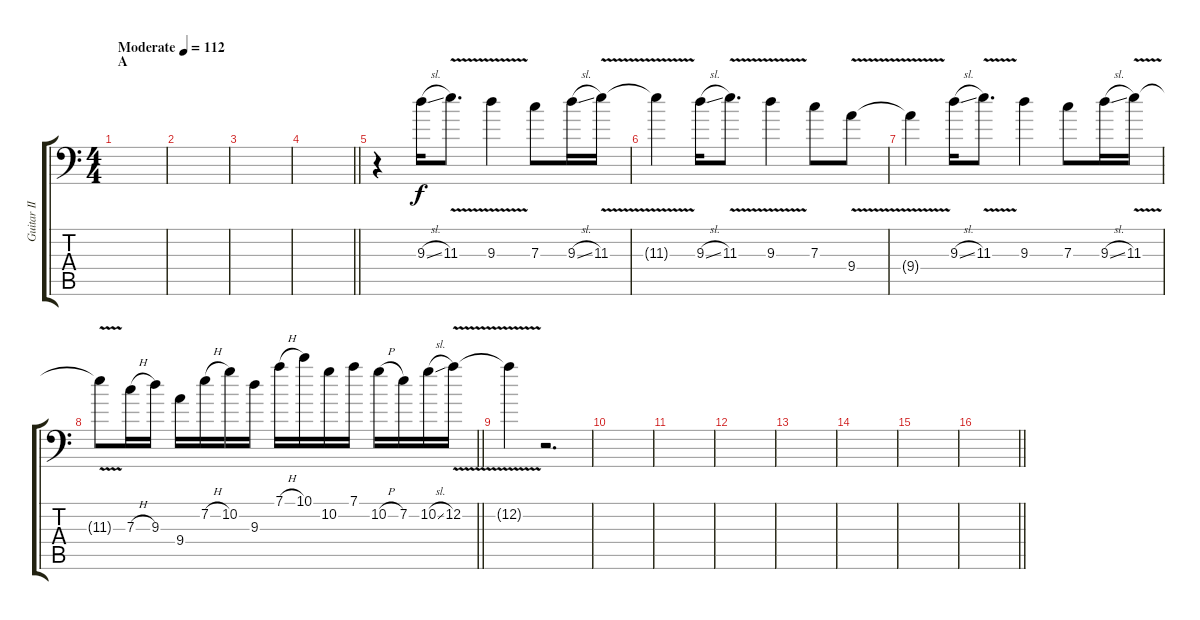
\track ("Guitar II" "Guitar II") {instrument overdrivenguitar}
\staff {score tabs}
\tuning (D4 A3 F3 C3 G2 A1) {hide}
\ts (4 4)
\section ("" "A")
\tempo (112 "Moderate")
\clef f4
\ks c
|
|
|
\barLineRight lightlight
|
\section ("" "")
r.4 9.3{sl}.16 11.3{v}.8{d} 9.3{v}.4 7.3.8 9.3{sl}.16 11.3{v}.16 |
11.3{v t}.4 9.3{sl}.16 11.3{v}.8{d} 9.3{v}.4 7.3.8 9.4{v}.8 |
9.4{v t}.4 9.3{sl}.16 11.3{v}.8{d} 9.3.4 7.3.8 9.3{sl}.16 11.3{v}.16 |
\barLineRight lightlight
11.3{v t}.8 7.3{h}.16 9.3.16 9.4.16 7.2{h}.16 10.2.16 9.3.16 7.1{h}.16 10.1.16 10.2.16 7.1.16 10.2{h}.16 7.2.16 10.2{sl}.16 12.2{v}.16 |
\section ("" "")
12.2{v t}.4 r.2{d} |
|
|
|
|
|
|
\barLineRight lightlight
